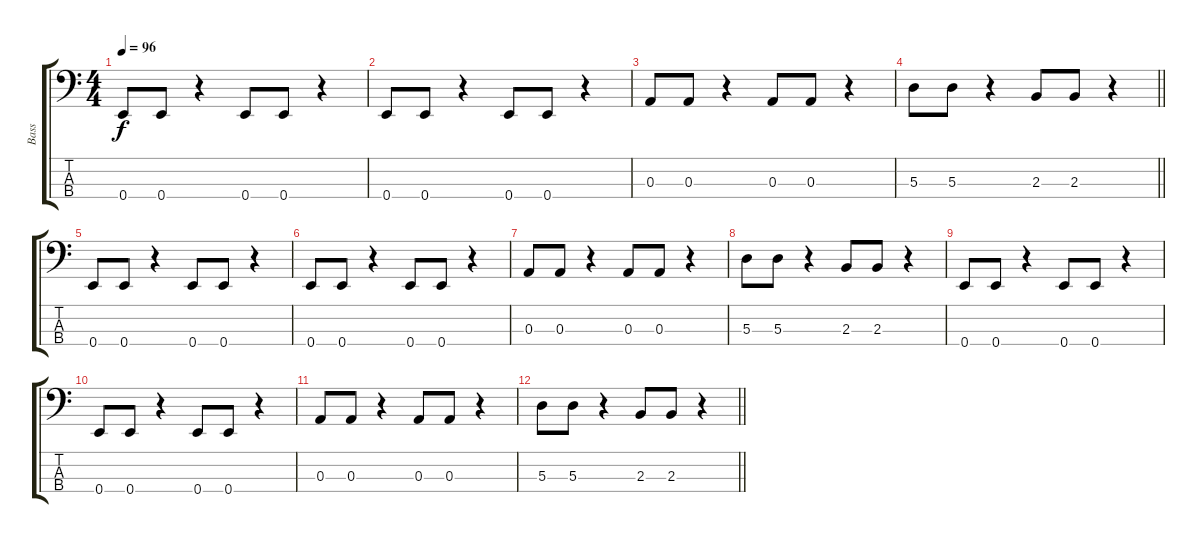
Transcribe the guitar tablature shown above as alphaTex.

\track ("Bass" "Bass") {instrument electricbassfinger}
\staff {score tabs}
\tuning (G2 D2 A1 E1) {hide}
\ts (4 4)
\tempo 96
\clef f4
\ks c
0.4.8{dy f} 0.4.8 r.4 0.4.8 0.4.8 r.4 |
0.4.8 0.4.8 r.4 0.4.8 0.4.8 r.4 |
0.3.8 0.3.8 r.4 0.3.8 0.3.8 r.4 |
\barLineRight lightlight
5.3.8 5.3.8 r.4 2.3.8 2.3.8 r.4 |
0.4.8 0.4.8 r.4 0.4.8 0.4.8 r.4 |
0.4.8 0.4.8 r.4 0.4.8 0.4.8 r.4 |
0.3.8 0.3.8 r.4 0.3.8 0.3.8 r.4 |
5.3.8 5.3.8 r.4 2.3.8 2.3.8 r.4 |
0.4.8 0.4.8 r.4 0.4.8 0.4.8 r.4 |
0.4.8 0.4.8 r.4 0.4.8 0.4.8 r.4 |
0.3.8 0.3.8 r.4 0.3.8 0.3.8 r.4 |
\barLineRight lightlight
5.3.8 5.3.8 r.4 2.3.8 2.3.8 r.4
